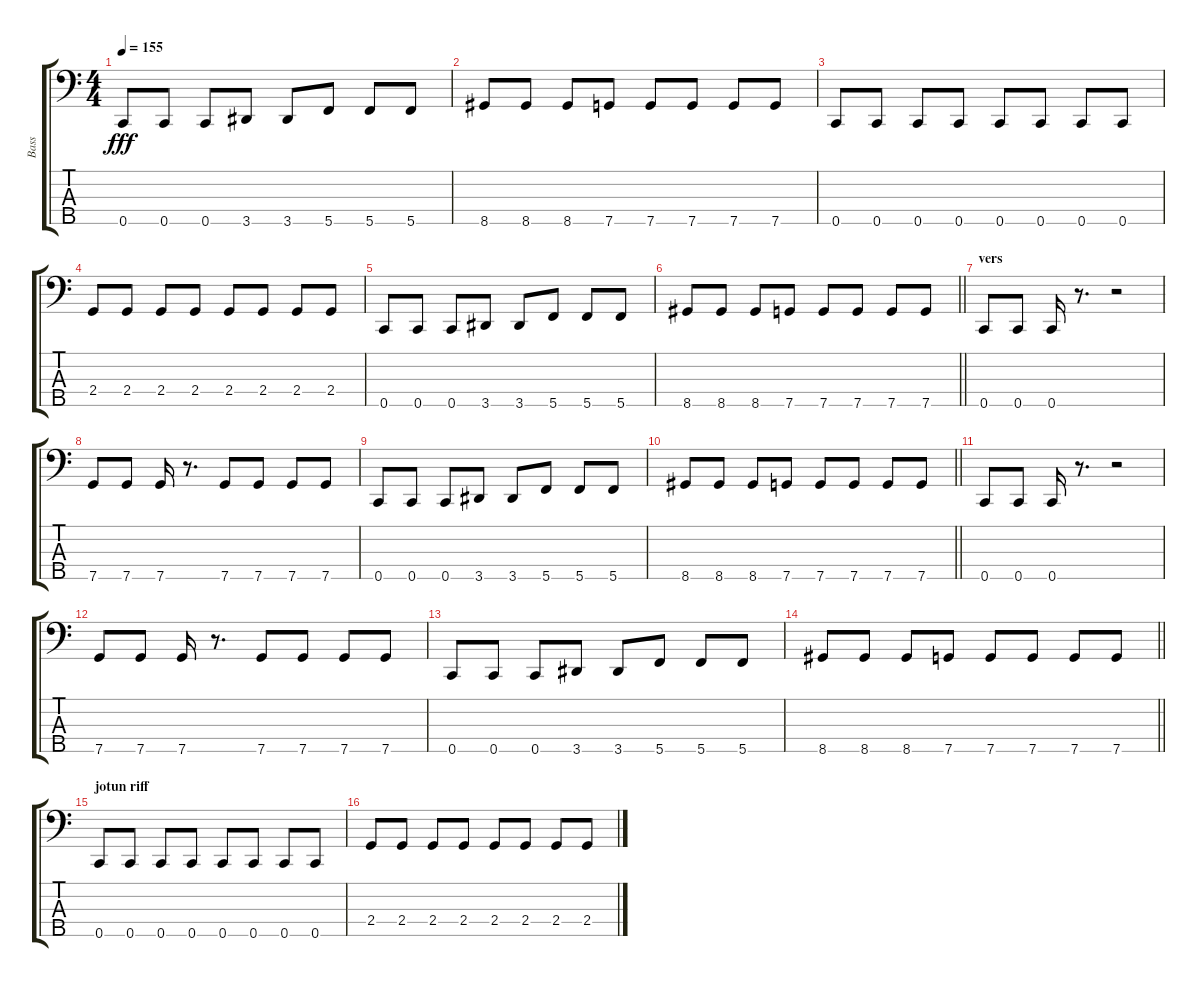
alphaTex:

\track ("Bass" "Bass") {instrument electricbassfinger}
\staff {score tabs}
\tuning (Ab2 Eb2 Bb1 F1 C1) {hide}
\ts (4 4)
\tempo 155
\clef f4
\ks c
0.5.8{dy fff} 0.5.8 0.5.8 3.5.8 3.5.8 5.5.8 5.5.8 5.5.8 |
8.5.8 8.5.8 8.5.8 7.5.8 7.5.8 7.5.8 7.5.8 7.5.8 |
0.5.8 0.5.8 0.5.8 0.5.8 0.5.8 0.5.8 0.5.8 0.5.8 |
2.4.8 2.4.8 2.4.8 2.4.8 2.4.8 2.4.8 2.4.8 2.4.8 |
0.5.8 0.5.8 0.5.8 3.5.8 3.5.8 5.5.8 5.5.8 5.5.8 |
\barLineRight lightlight
8.5.8 8.5.8 8.5.8 7.5.8 7.5.8 7.5.8 7.5.8 7.5.8 |
\section ("" "vers")
0.5.8 0.5.8 0.5.16 r.8{d} r.2 |
7.5.8 7.5.8 7.5.16 r.8{d} 7.5.8 7.5.8 7.5.8 7.5.8 |
0.5.8 0.5.8 0.5.8 3.5.8 3.5.8 5.5.8 5.5.8 5.5.8 |
\barLineRight lightlight
8.5.8 8.5.8 8.5.8 7.5.8 7.5.8 7.5.8 7.5.8 7.5.8 |
0.5.8 0.5.8 0.5.16 r.8{d} r.2 |
7.5.8 7.5.8 7.5.16 r.8{d} 7.5.8 7.5.8 7.5.8 7.5.8 |
0.5.8 0.5.8 0.5.8 3.5.8 3.5.8 5.5.8 5.5.8 5.5.8 |
\barLineRight lightlight
8.5.8 8.5.8 8.5.8 7.5.8 7.5.8 7.5.8 7.5.8 7.5.8 |
\section ("" "jotun riff")
0.5.8 0.5.8 0.5.8 0.5.8 0.5.8 0.5.8 0.5.8 0.5.8 |
2.4.8 2.4.8 2.4.8 2.4.8 2.4.8 2.4.8 2.4.8 2.4.8
